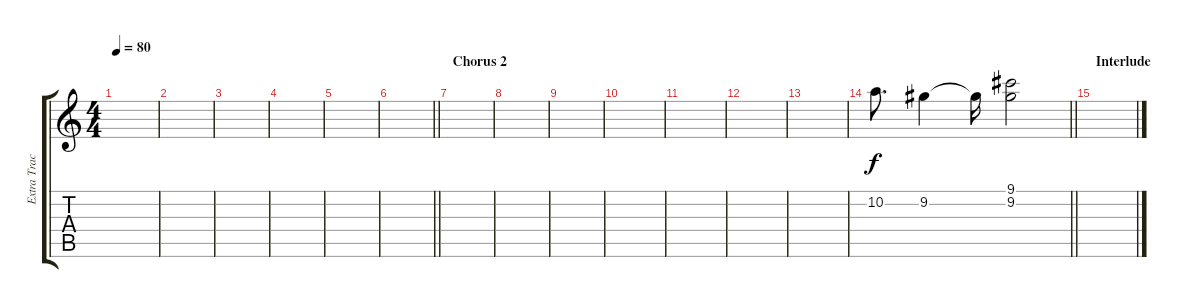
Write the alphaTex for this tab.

\track ("Extra Tracks" "Extra Trac") {instrument distortionguitar}
\staff {score tabs}
\tuning (E4 B3 G3 D3 A2 E2) {hide}
\ts (4 4)
\tempo 80
\clef g2
\ks c
|
|
|
|
|
\barLineRight lightlight
|
\section ("" "Chorus 2")
|
|
|
|
|
|
|
\barLineRight lightlight
10.2.8{d} 9.2.4 9.2{t}.16{instrument distortionguitar} (9.1 9.2).2 |
\section ("" "Interlude")
